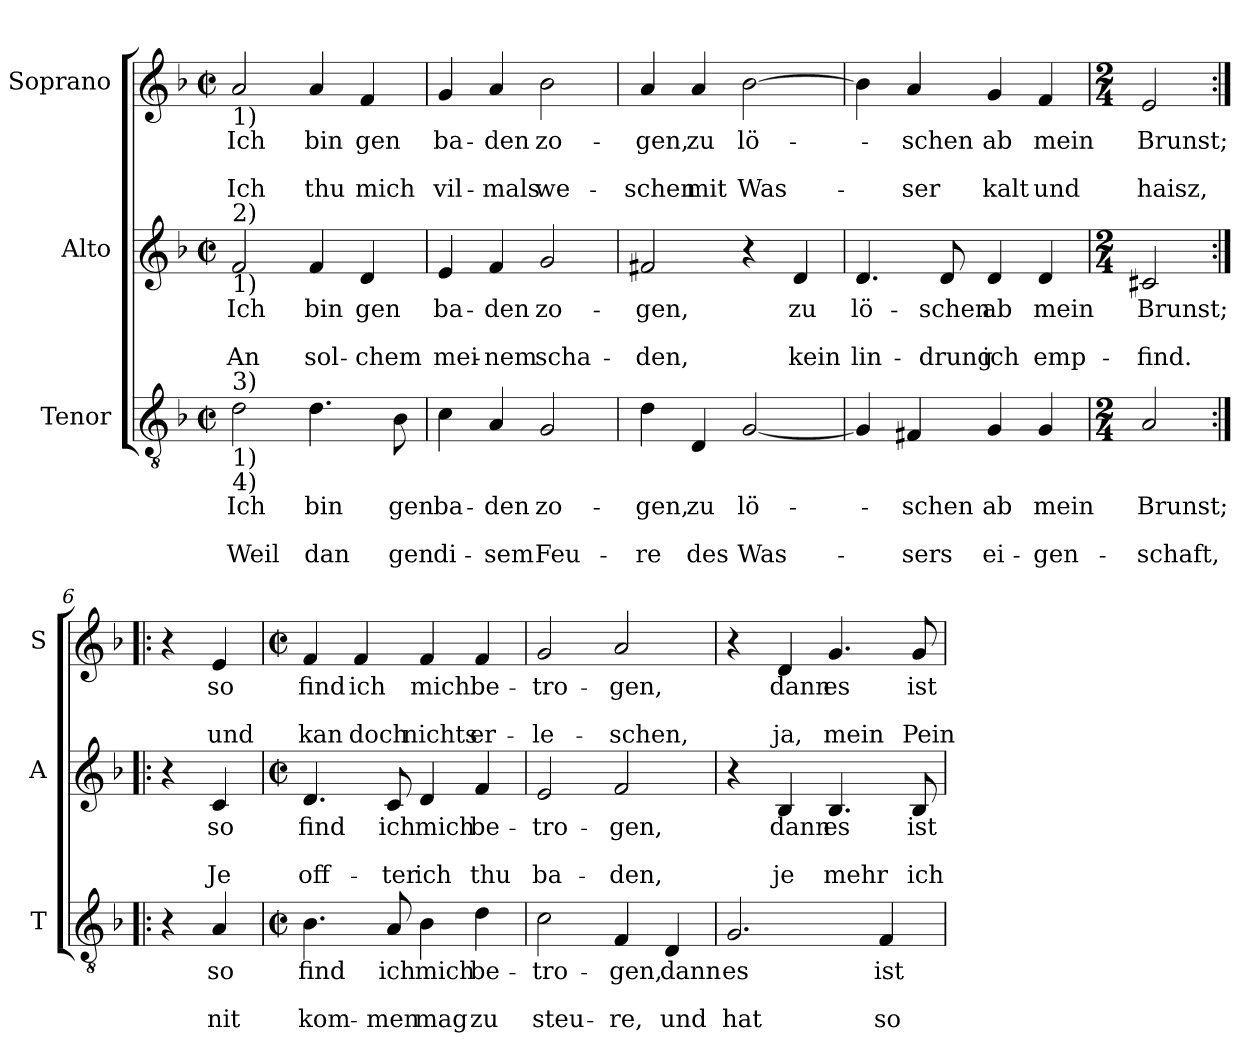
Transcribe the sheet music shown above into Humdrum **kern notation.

**kern	**text	**text	**text	**kern	**text	**text	**text	**kern	**text	**text	**text
*part3	*part3	*part3	*part3	*part2	*part2	*part2	*part2	*part1	*part1	*part1	*part1
*staff3	*staff3	*staff3	*staff3	*staff2	*staff2	*staff2	*staff2	*staff1	*staff1	*staff1	*staff1
*I"Tenor	*	*	*	*I"Alto	*	*	*	*I"Soprano	*	*	*
*I'T	*	*	*	*I'A	*	*	*	*I'S	*	*	*
*clefGv2	*	*	*	*clefG2	*	*	*	*clefG2	*	*	*
*k[b-]	*	*	*	*k[b-]	*	*	*	*k[b-]	*	*	*
*F:	*	*	*	*F:	*	*	*	*F:	*	*	*
*M2/2	*	*	*	*M2/2	*	*	*	*M2/2	*	*	*
*met(c|)	*	*	*	*met(c|)	*	*	*	*met(c|)	*	*	*
=1	=1	=1	=1	=1	=1	=1	=1	=1	=1	=1	=1
!	!	!	!	!	!	!	!	!LO:TX:b:t=1)	!	!	!
!	!	!	!	!LO:TX:a:t=2)	!	!	!	!	!	!	!
!	!	!	!	!LO:TX:b:t=1)	!	!	!	!	!	!	!
!LO:TX:a:t=3)	!	!	!	!	!	!	!	!	!	!	!
!LO:TX:b:t=1)	!	!	!	!	!	!	!	!	!	!	!
!LO:TX:b:t=4)	!	!	!	!	!	!	!	!	!	!	!
!	!LO:LY:b	!	!LO:LY:b	!	!LO:LY:b	!	!LO:LY:b	!	!LO:LY:b	!	!LO:LY:b
2d\	Ich	.	Weil	2f/	Ich	.	An	2a/	Ich	.	Ich
!	!LO:LY:b	!	!LO:LY:b	!	!LO:LY:b	!	!LO:LY:b	!	!LO:LY:b	!	!LO:LY:b
4.d\	bin	.	dan	4f/	bin	.	sol-	4a/	bin	.	thu
!	!	!	!	!	!LO:LY:b	!	!LO:LY:b	!	!LO:LY:b	!	!LO:LY:b
.	.	.	.	4d/	gen	.	-chem	4f/	gen	.	mich
!	!LO:LY:b	!	!LO:LY:b	!	!	!	!	!	!	!	!
8B-\	gen	.	gen	.	.	.	.	.	.	.	.
=2	=2	=2	=2	=2	=2	=2	=2	=2	=2	=2	=2
!	!LO:LY:b	!	!LO:LY:b	!	!LO:LY:b	!	!LO:LY:b	!	!LO:LY:b	!	!LO:LY:b
4c\	ba-	.	di-	4e/	ba-	.	mei-	4g/	ba-	.	vil-
!	!LO:LY:b	!	!LO:LY:b	!	!LO:LY:b	!	!LO:LY:b	!	!LO:LY:b	!	!LO:LY:b
4A/	-den	.	-sem	4f/	-den	.	-nem	4a/	-den	.	-mals
!	!LO:LY:b	!	!LO:LY:b	!	!LO:LY:b	!	!LO:LY:b	!	!LO:LY:b	!	!LO:LY:b
2G/	zo-	.	Feu-	2g/	zo-	.	scha-	2b-\	zo-	.	we-
=3	=3	=3	=3	=3	=3	=3	=3	=3	=3	=3	=3
!	!LO:LY:b	!	!LO:LY:b	!	!LO:LY:b	!	!LO:LY:b	!	!LO:LY:b	!	!LO:LY:b
4d\	-gen,	.	-re	2f#X/	-gen,	.	-den,	4a/	-gen,	.	-schen
!	!LO:LY:b	!	!LO:LY:b	!	!	!	!	!	!LO:LY:b	!	!LO:LY:b
4D/	zu	.	des	.	.	.	.	4a/	zu	.	mit
!	!LO:LY:b	!	!LO:LY:b	!	!	!	!	!	!LO:LY:b	!	!LO:LY:b
[2G/	lö-	.	Was-	4r	.	.	.	[2b-\	lö-	.	Was-
!	!	!	!	!	!LO:LY:b	!	!LO:LY:b	!	!	!	!
.	.	.	.	4d/	zu	.	kein	.	.	.	.
=4	=4	=4	=4	=4	=4	=4	=4	=4	=4	=4	=4
!	!	!	!	!	!LO:LY:b	!	!LO:LY:b	!	!	!	!
4G/]	.	.	.	4.d/	lö-	.	lin-	4b-\]	.	.	.
!	!LO:LY:b	!	!LO:LY:b	!	!	!	!	!	!LO:LY:b	!	!LO:LY:b
4F#X/	-schen	.	-sers	.	.	.	.	4a/	-schen	.	-ser
!	!	!	!	!	!LO:LY:b	!	!LO:LY:b	!	!	!	!
.	.	.	.	8d/	-schen	.	-drung	.	.	.	.
!	!LO:LY:b	!	!LO:LY:b	!	!LO:LY:b	!	!LO:LY:b	!	!LO:LY:b	!	!LO:LY:b
4G/	ab	.	ei-	4d/	ab	.	ich	4g/	ab	.	kalt
!	!LO:LY:b	!	!LO:LY:b	!	!LO:LY:b	!	!LO:LY:b	!	!LO:LY:b	!	!LO:LY:b
4G/	mein	.	-gen-	4d/	mein	.	emp-	4f/	mein	.	und
!!LO:LB:g=z
=5	=5	=5	=5	=5	=5	=5	=5	=5	=5	=5	=5
*M2/4	*	*	*	*M2/4	*	*	*	*M2/4	*	*	*
!	!LO:LY:b	!	!LO:LY:b	!	!LO:LY:b	!	!LO:LY:b	!	!LO:LY:b	!	!LO:LY:b
2A/	Brunst;	.	-schaft,	2c#X/	Brunst;	.	-find.	2e/	Brunst;	.	haisz,
=6:|!|:	=6:|!|:	=6:|!|:	=6:|!|:	=6:|!|:	=6:|!|:	=6:|!|:	=6:|!|:	=6:|!|:	=6:|!|:	=6:|!|:	=6:|!|:
4r	.	.	.	4r	.	.	.	4r	.	.	.
!	!LO:LY:b	!	!LO:LY:b	!	!LO:LY:b	!	!LO:LY:b	!	!LO:LY:b	!	!LO:LY:b
4A/	so	.	nit	4c/	so	.	Je	4e/	so	.	und
=7	=7	=7	=7	=7	=7	=7	=7	=7	=7	=7	=7
*M2/2	*	*	*	*M2/2	*	*	*	*M2/2	*	*	*
*met(c|)	*	*	*	*met(c|)	*	*	*	*met(c|)	*	*	*
!	!LO:LY:b	!	!LO:LY:b	!	!LO:LY:b	!	!LO:LY:b	!	!LO:LY:b	!	!LO:LY:b
4.B-\	find	.	kom-	4.d/	find	.	off-	4f/	find	.	kan
!	!	!	!	!	!	!	!	!	!LO:LY:b	!	!LO:LY:b
.	.	.	.	.	.	.	.	4f/	ich	.	doch
!	!LO:LY:b	!	!LO:LY:b	!	!LO:LY:b	!	!LO:LY:b	!	!	!	!
8A/	ich	.	-men	8c/	ich	.	-ter	.	.	.	.
!	!LO:LY:b	!	!LO:LY:b	!	!LO:LY:b	!	!LO:LY:b	!	!LO:LY:b	!	!LO:LY:b
4B-\	mich	.	mag	4d/	mich	.	ich	4f/	mich	.	nichts
!	!LO:LY:b	!	!LO:LY:b	!	!LO:LY:b	!	!LO:LY:b	!	!LO:LY:b	!	!LO:LY:b
4d\	be-	.	zu	4f/	be-	.	thu	4f/	be-	.	er-
=8	=8	=8	=8	=8	=8	=8	=8	=8	=8	=8	=8
!	!LO:LY:b	!	!LO:LY:b	!	!LO:LY:b	!	!LO:LY:b	!	!LO:LY:b	!	!LO:LY:b
2c\	-tro-	.	steu-	2e/	-tro-	.	ba-	2g/	-tro-	.	-le-
!	!LO:LY:b	!	!LO:LY:b	!	!LO:LY:b	!	!LO:LY:b	!	!LO:LY:b	!	!LO:LY:b
4F/	-gen,	.	-re,	2f/	-gen,	.	-den,	2a/	-gen,	.	-schen,
!	!LO:LY:b	!	!LO:LY:b	!	!	!	!	!	!	!	!
4D/	dann	.	und	.	.	.	.	.	.	.	.
=9	=9	=9	=9	=9	=9	=9	=9	=9	=9	=9	=9
!	!LO:LY:b	!	!LO:LY:b	!	!	!	!	!	!	!	!
2.G/	es	.	hat	4r	.	.	.	4r	.	.	.
!	!	!	!	!	!LO:LY:b	!	!LO:LY:b	!	!LO:LY:b	!	!LO:LY:b
.	.	.	.	4B-/	dann	.	je	4d/	dann	.	ja,
!	!	!	!	!	!LO:LY:b	!	!LO:LY:b	!	!LO:LY:b	!	!LO:LY:b
.	.	.	.	4.B-/	es	.	mehr	4.g/	es	.	mein
!	!LO:LY:b	!	!LO:LY:b	!	!	!	!	!	!	!	!
4F/	ist	.	so	.	.	.	.	.	.	.	.
!	!	!	!	!	!LO:LY:b	!	!LO:LY:b	!	!LO:LY:b	!	!LO:LY:b
.	.	.	.	8B-/	ist	.	ich	8g/	ist	.	Pein
=	=	=	=	=	=	=	=	=	=	=	=
*-	*-	*-	*-	*-	*-	*-	*-	*-	*-	*-	*-
